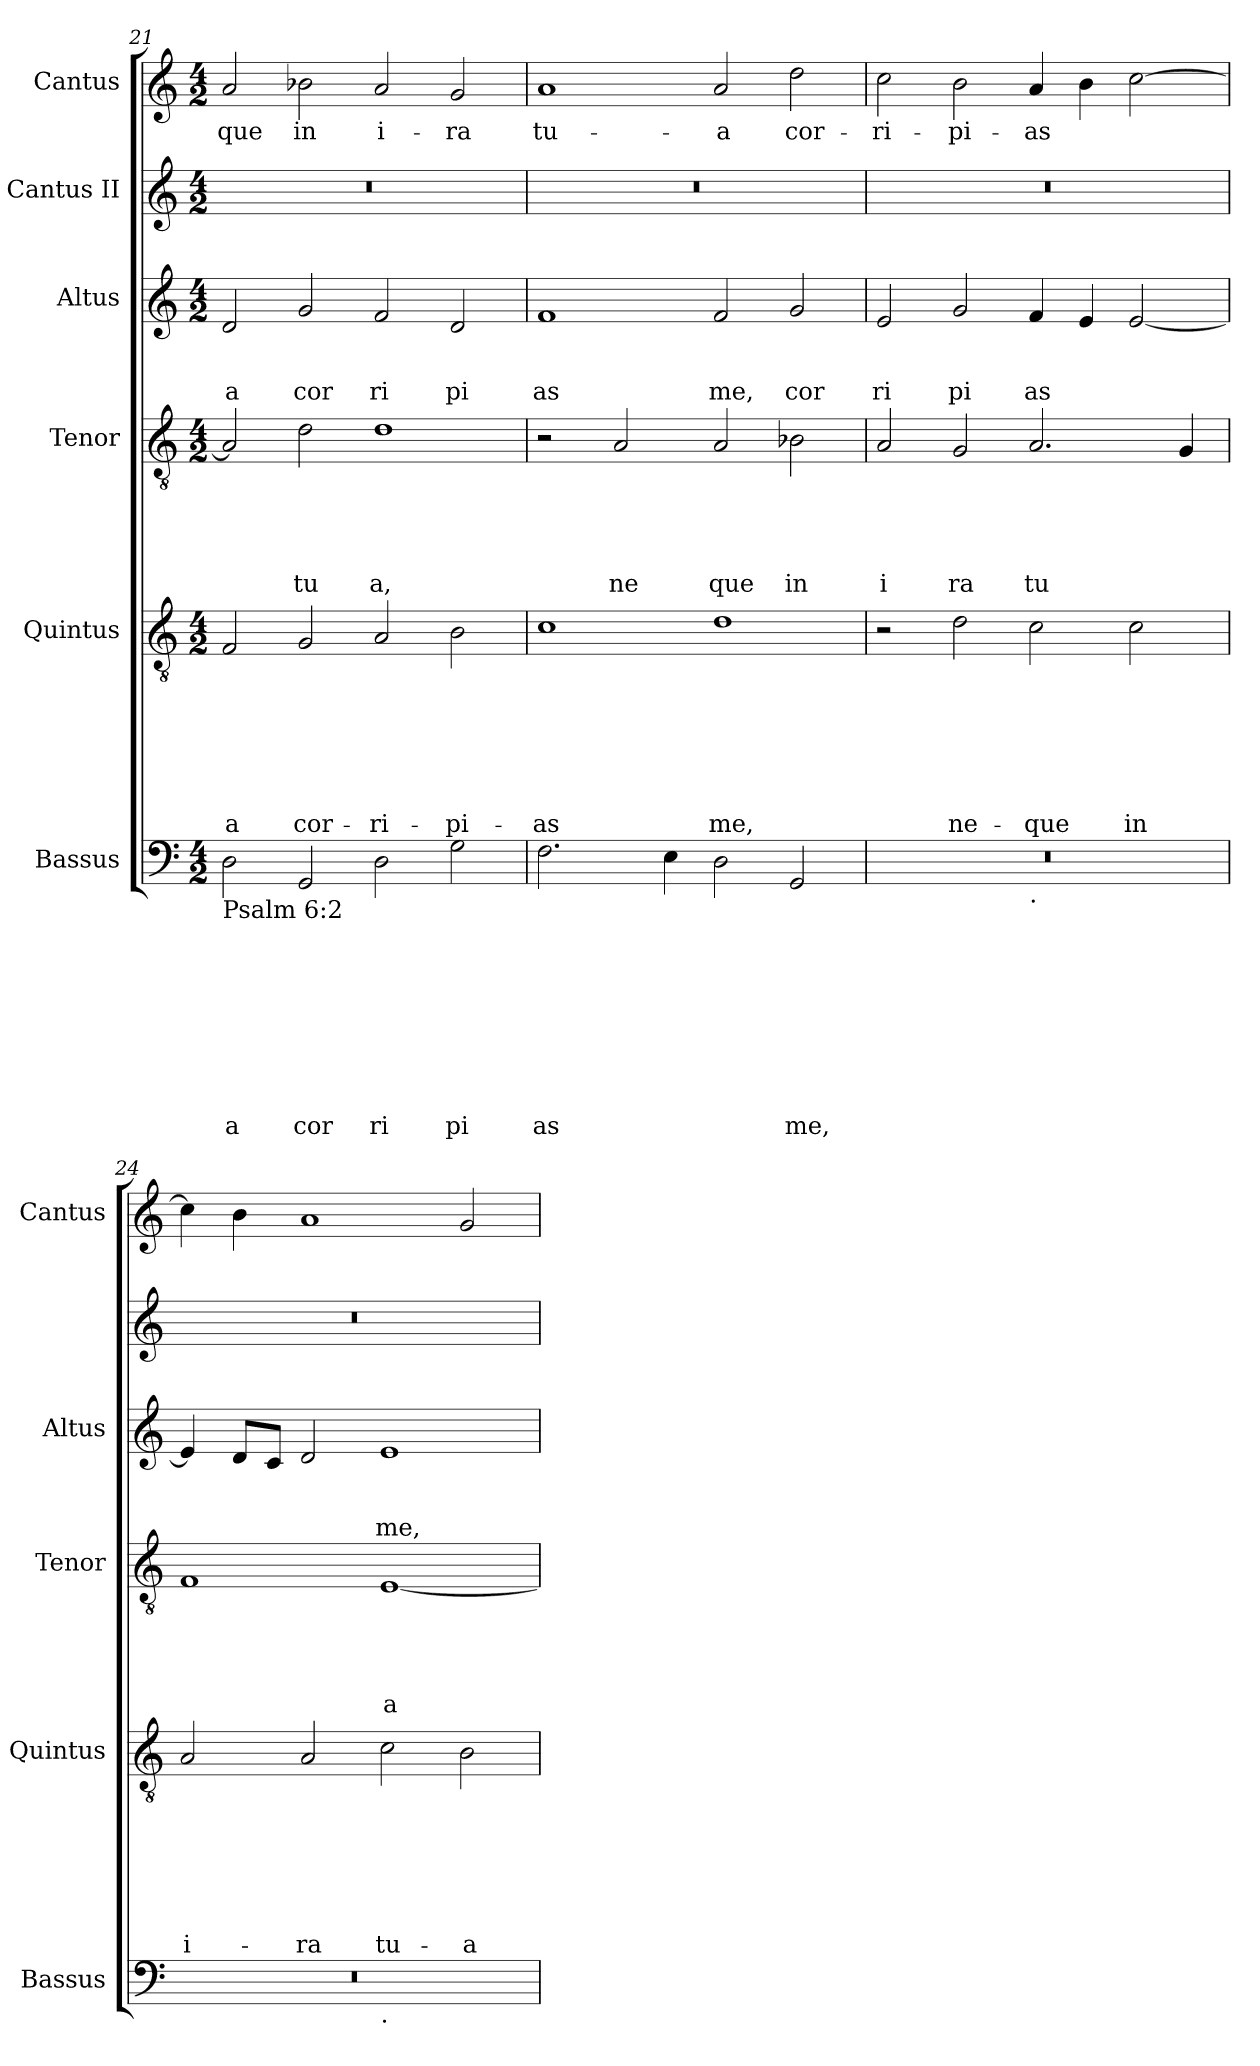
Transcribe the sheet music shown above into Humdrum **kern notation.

**kern	**text	**text	**text	**text	**text	**text	**text	**text	**text	**kern	**text	**text	**text	**text	**text	**text	**text	**kern	**text	**text	**text	**text	**text	**kern	**text	**text	**text	**kern	**kern	**text
*part6	*part6	*part6	*part6	*part6	*part6	*part6	*part6	*part6	*part6	*part5	*part5	*part5	*part5	*part5	*part5	*part5	*part5	*part4	*part4	*part4	*part4	*part4	*part4	*part3	*part3	*part3	*part3	*part2	*part1	*part1
*staff6	*staff6	*staff6	*staff6	*staff6	*staff6	*staff6	*staff6	*staff6	*staff6	*staff5	*staff5	*staff5	*staff5	*staff5	*staff5	*staff5	*staff5	*staff4	*staff4	*staff4	*staff4	*staff4	*staff4	*staff3	*staff3	*staff3	*staff3	*staff2	*staff1	*staff1
*I"Bassus	*	*	*	*	*	*	*	*	*	*I"Quintus	*	*	*	*	*	*	*	*I"Tenor	*	*	*	*	*	*I"Altus	*	*	*	*I"Cantus II	*I"Cantus	*
*I'Bassus	*	*	*	*	*	*	*	*	*	*I'Quintus	*	*	*	*	*	*	*	*I'Tenor	*	*	*	*	*	*I'Altus	*	*	*	*	*I'Cantus	*
!!LO:PB:g=z
*clefF4	*	*	*	*	*	*	*	*	*	*clefGv2	*	*	*	*	*	*	*	*clefGv2	*	*	*	*	*	*clefG2	*	*	*	*clefG2	*clefG2	*
*k[]	*	*	*	*	*	*	*	*	*	*k[]	*	*	*	*	*	*	*	*k[]	*	*	*	*	*	*k[]	*	*	*	*k[]	*k[]	*
*C:	*	*	*	*	*	*	*	*	*	*C:	*	*	*	*	*	*	*	*C:	*	*	*	*	*	*C:	*	*	*	*C:	*C:	*
*M4/2	*	*	*	*	*	*	*	*	*	*M4/2	*	*	*	*	*	*	*	*M4/2	*	*	*	*	*	*M4/2	*	*	*	*M4/2	*M4/2	*
=21	=21	=21	=21	=21	=21	=21	=21	=21	=21	=21	=21	=21	=21	=21	=21	=21	=21	=21	=21	=21	=21	=21	=21	=21	=21	=21	=21	=21	=21	=21
!LO:TX:b:t=Psalm 6&colon;2	!	!	!	!	!	!	!	!	!	!	!	!	!	!	!	!	!	!	!	!	!	!	!	!	!	!	!	!	!	!
!	!	!	!	!	!	!	!	!	!LO:LY:b	!	!	!	!	!	!	!	!LO:LY:b	!	!	!	!	!	!	!	!	!	!LO:LY:b	!	!	!LO:LY:b
2D\	.	.	.	.	.	.	.	.	a	2F/	.	.	.	.	.	.	a	2A/]	.	.	.	.	.	2d/	.	.	a	0r	2a/	que
!	!	!	!	!	!	!	!	!	!LO:LY:b	!	!	!	!	!	!	!	!LO:LY:b	!	!	!	!	!	!LO:LY:b	!	!	!	!LO:LY:b	!	!	!LO:LY:b
2GG/	.	.	.	.	.	.	.	.	cor	2G/	.	.	.	.	.	.	cor-	2d\	.	.	.	.	tu	2g/	.	.	cor	.	2b-X\	in
!	!	!	!	!	!	!	!	!	!LO:LY:b	!	!	!	!	!	!	!	!LO:LY:b	!	!	!	!	!	!LO:LY:b	!	!	!	!LO:LY:b	!	!	!LO:LY:b
2D\	.	.	.	.	.	.	.	.	ri	2A/	.	.	.	.	.	.	-ri-	1d	.	.	.	.	a,	2f/	.	.	ri	.	2a/	i-
!	!	!	!	!	!	!	!	!	!LO:LY:b	!	!	!	!	!	!	!	!LO:LY:b	!	!	!	!	!	!	!	!	!	!LO:LY:b	!	!	!LO:LY:b
2G\	.	.	.	.	.	.	.	.	pi	2B\	.	.	.	.	.	.	-pi-	.	.	.	.	.	.	2d/	.	.	pi	.	2g/	-ra
=22	=22	=22	=22	=22	=22	=22	=22	=22	=22	=22	=22	=22	=22	=22	=22	=22	=22	=22	=22	=22	=22	=22	=22	=22	=22	=22	=22	=22	=22	=22
!	!	!	!	!	!	!	!	!	!LO:LY:b	!	!	!	!	!	!	!	!LO:LY:b	!	!	!	!	!	!	!	!	!	!LO:LY:b	!	!	!LO:LY:b
2.F\	.	.	.	.	.	.	.	.	as	1c	.	.	.	.	.	.	-as	2r	.	.	.	.	.	1f	.	.	as	0r	1a	tu-
!	!	!	!	!	!	!	!	!	!	!	!	!	!	!	!	!	!	!	!	!	!	!	!LO:LY:b	!	!	!	!	!	!	!
.	.	.	.	.	.	.	.	.	.	.	.	.	.	.	.	.	.	2A/	.	.	.	.	ne	.	.	.	.	.	.	.
4E\	.	.	.	.	.	.	.	.	.	.	.	.	.	.	.	.	.	.	.	.	.	.	.	.	.	.	.	.	.	.
!	!	!	!	!	!	!	!	!	!	!	!	!	!	!	!	!	!LO:LY:b	!	!	!	!	!	!LO:LY:b	!	!	!	!LO:LY:b	!	!	!LO:LY:b
2D\	.	.	.	.	.	.	.	.	.	1d	.	.	.	.	.	.	me,	2A/	.	.	.	.	que	2f/	.	.	me,	.	2a/	-a
!	!	!	!	!	!	!	!	!	!LO:LY:b	!	!	!	!	!	!	!	!	!	!	!	!	!	!LO:LY:b	!	!	!	!LO:LY:b	!	!	!LO:LY:b
2GG/	.	.	.	.	.	.	.	.	me,	.	.	.	.	.	.	.	.	2B-X\	.	.	.	.	in	2g/	.	.	cor	.	2dd\	cor-
=23	=23	=23	=23	=23	=23	=23	=23	=23	=23	=23	=23	=23	=23	=23	=23	=23	=23	=23	=23	=23	=23	=23	=23	=23	=23	=23	=23	=23	=23	=23
!	!	!	!	!	!	!	!	!	!	!	!	!	!	!	!	!	!	!	!	!	!	!	!LO:LY:b	!	!	!	!LO:LY:b	!	!	!LO:LY:b
*^	*	*	*	*	*	*	*	*	*	*	*	*	*	*	*	*	*	*	*	*	*	*	*	*	*	*	*	*	*	*
0r	1ryy	.	.	.	.	.	.	.	.	.	2r	.	.	.	.	.	.	.	2A/	.	.	.	.	i	2e/	.	.	ri	0r	2cc\	-ri-
!	!	!	!	!	!	!	!	!	!	!	!	!	!	!	!	!	!	!LO:LY:b	!	!	!	!	!	!LO:LY:b	!	!	!	!LO:LY:b	!	!	!LO:LY:b
.	.	.	.	.	.	.	.	.	.	.	2d\	.	.	.	.	.	.	ne-	2G/	.	.	.	.	ra	2g/	.	.	pi	.	2b\	-pi-
!	!LO:TX:b:t=.	!	!	!	!	!	!	!	!	!	!	!	!	!	!	!	!	!	!	!	!	!	!	!	!	!	!	!	!	!	!
!	!	!	!	!	!	!	!	!	!	!	!	!	!	!	!	!	!	!LO:LY:b	!	!	!	!	!	!LO:LY:b	!	!	!	!LO:LY:b	!	!	!LO:LY:b
.	1ryy	.	.	.	.	.	.	.	.	.	2c\	.	.	.	.	.	.	-que	2.A/	.	.	.	.	tu	4f/	.	.	as	.	4a/	-as
.	.	.	.	.	.	.	.	.	.	.	.	.	.	.	.	.	.	.	.	.	.	.	.	.	4e/	.	.	.	.	4b\	.
!	!	!	!	!	!	!	!	!	!	!	!	!	!	!	!	!	!	!LO:LY:b	!	!	!	!	!	!	!	!	!	!	!	!	!
.	.	.	.	.	.	.	.	.	.	.	2c\	.	.	.	.	.	.	in	.	.	.	.	.	.	[<2e/	.	.	.	.	[>2cc\	.
.	.	.	.	.	.	.	.	.	.	.	.	.	.	.	.	.	.	.	4G/	.	.	.	.	.	.	.	.	.	.	.	.
=24	=24	=24	=24	=24	=24	=24	=24	=24	=24	=24	=24	=24	=24	=24	=24	=24	=24	=24	=24	=24	=24	=24	=24	=24	=24	=24	=24	=24	=24	=24	=24
!	!	!	!	!	!	!	!	!	!	!	!	!	!	!	!	!	!	!LO:LY:b	!	!	!	!	!	!	!	!	!	!	!	!	!
0r	1ryy	.	.	.	.	.	.	.	.	.	2A/	.	.	.	.	.	.	i-	1F	.	.	.	.	.	4e/]	.	.	.	0r	4cc\]	.
.	.	.	.	.	.	.	.	.	.	.	.	.	.	.	.	.	.	.	.	.	.	.	.	.	8d/L	.	.	.	.	4b\	.
.	.	.	.	.	.	.	.	.	.	.	.	.	.	.	.	.	.	.	.	.	.	.	.	.	8c/J	.	.	.	.	.	.
!	!	!	!	!	!	!	!	!	!	!	!	!	!	!	!	!	!	!LO:LY:b	!	!	!	!	!	!	!	!	!	!	!	!	!
.	.	.	.	.	.	.	.	.	.	.	2A/	.	.	.	.	.	.	-ra	.	.	.	.	.	.	2d/	.	.	.	.	1a	.
!	!LO:TX:b:t=.	!	!	!	!	!	!	!	!	!	!	!	!	!	!	!	!	!	!	!	!	!	!	!	!	!	!	!	!	!	!
!	!	!	!	!	!	!	!	!	!	!	!	!	!	!	!	!	!	!LO:LY:b	!	!	!	!	!	!LO:LY:b:rj	!	!	!	!LO:LY:b	!	!	!
.	1ryy	.	.	.	.	.	.	.	.	.	2c\	.	.	.	.	.	.	tu-	[<1E	.	.	.	.	a	1e	.	.	me,	.	.	.
!	!	!	!	!	!	!	!	!	!	!	!	!	!	!	!	!	!	!LO:LY:b	!	!	!	!	!	!	!	!	!	!	!	!	!
.	.	.	.	.	.	.	.	.	.	.	2B\	.	.	.	.	.	.	-a	.	.	.	.	.	.	.	.	.	.	.	2g/	.
*v	*v	*	*	*	*	*	*	*	*	*	*	*	*	*	*	*	*	*	*	*	*	*	*	*	*	*	*	*	*	*	*
=	=	=	=	=	=	=	=	=	=	=	=	=	=	=	=	=	=	=	=	=	=	=	=	=	=	=	=	=	=	=
*-	*-	*-	*-	*-	*-	*-	*-	*-	*-	*-	*-	*-	*-	*-	*-	*-	*-	*-	*-	*-	*-	*-	*-	*-	*-	*-	*-	*-	*-	*-
